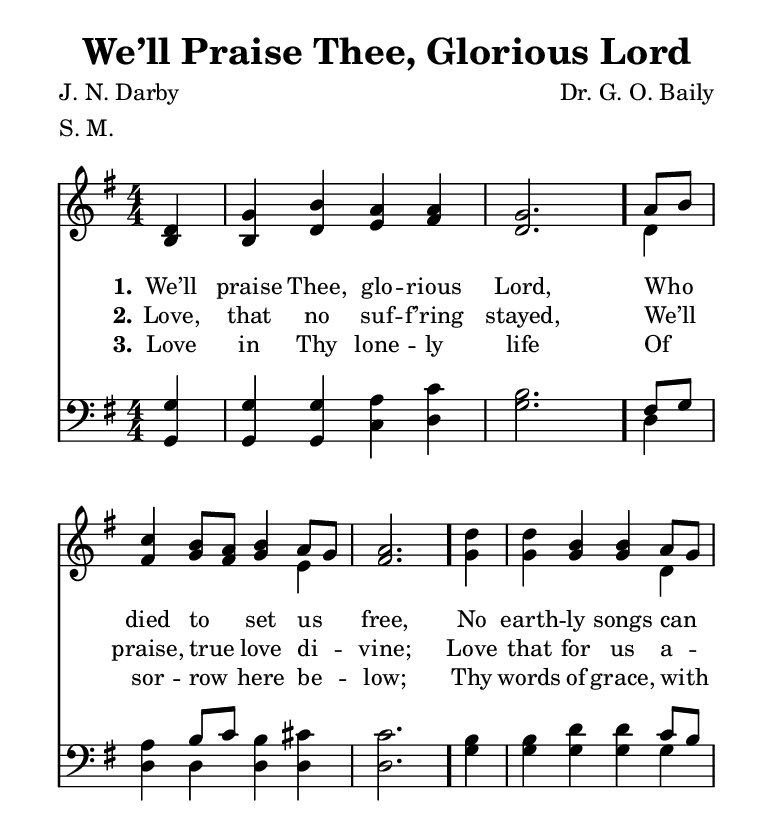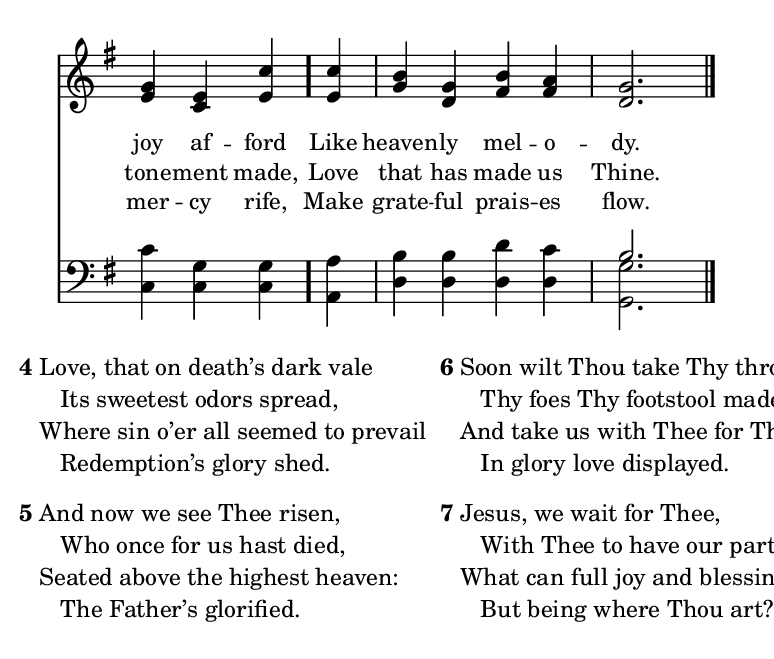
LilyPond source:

\include "common/global.ily"
\paper {
  \include "common/paper.ily"
  ragged-bottom = ##t
  score-markup-spacing.padding = 2
score-markup-spacing.basic-distance = 2

}

\header{
  hymnnumber = "266"
  title = "We’ll Praise Thee, Glorious Lord"
  tunename = "Armington" % not found at hymnary.org
  meter = "S. M."
  poet = "J. N. Darby" % see https://hymnary.org/text/well_praise_thee_glorious_lord
  composer = "Dr. G. O. Baily" % not found at hymnary.org
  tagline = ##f
}

global = {
  \include "common/overrides.ily"
  \override Staff.TimeSignature.style = #'numbered
  \time 4/4
  \override Score.MetronomeMark.transparent = ##t % hide all fermata changes too
  \tempo 4=80
  \key g \major
  \partial 4
  \autoBeamOff
}

notesSoprano = {
\global
\relative c' {

  d4 | g b a a | g2.
  a8[ b] | c4 b8[ a] b4 a8[ g] | a2. \eogbreak
  d4 | d b b a8[ g] | g4 e c'
  c4 | b4 g b a | g2.

  \bar "|."

}
}

notesAlto = {
\global
\relative e' {

  b4 | b d e fis | d2.
  d4 | fis g8[ fis] g4 e | fis2.
  g4 | g g g d | e c e
  e4 | g d fis fis | d2.

}
}

notesTenor = {
\global
\relative a {

  g4 | g g a c | b2.
  fis8[ g] | a4 b8[ c] b4 cis | c2.
  b4 | b d d c8[ b] | c4 g g
  a | b b d c | b2.

}
}

notesBass = {
\global
\relative f, {

  g4 | g g c d | g2.
  d4 | d d d d | d2.
  g4 | g g g g | c, c c
  a4 | d d d d | <g g,>2.

}
}

wordsA = \lyricmode {
\set stanza = "1."

We’ll praise Thee, glo -- rious Lord, \bar "."
Who died to set us free, \bar "."
No earth -- ly songs can joy af -- ford \bar "."
Like heaven -- ly mel -- o -- dy. \bar "."

}

wordsB = \lyricmode {
\set stanza = "2."

Love, that no suf -- f’ring stayed,
We’ll praise, true love di -- vine;
Love that for us a -- tone -- ment made,
Love that has made us Thine.

}

wordsC = \lyricmode {
\set stanza = "3."

Love in Thy lone -- ly life
Of sor -- row here be -- low;
Thy words of grace, with mer -- cy rife,
Make grate -- ful prais -- es flow.

}

wordsD = \markuplist {

\line { Love, that on death’s dark vale }
\line { { \hspace #2 } Its sweetest odors spread, }
\line { Where sin o’er all seemed to prevail }
\line { { \hspace #2 } Redemption’s glory shed. }

}

wordsE = \markuplist {

\line { And now we see Thee risen, }
\line { { \hspace #2 } Who once for us hast died, }
\line { Seated above the highest heaven: }
\line { { \hspace #2 } The Father’s glorified. }

}

wordsF = \markuplist {

\line { Soon wilt Thou take Thy throne, }
\line { { \hspace #2 } Thy foes Thy footstool made, }
\line { And take us with Thee for Thine own, }
\line { { \hspace #2 } In glory love displayed. }

}

wordsG = \markuplist {

\line { Jesus, we wait for Thee, }
\line { { \hspace #2 } With Thee to have our part; }
\line { What can full joy and blessing be }
\line { { \hspace #2 } But being where Thou art? }

}

\score {
  \context ChoirStaff <<
    \context Staff = upper <<
      \set Staff.autoBeaming = ##f
      \set ChoirStaff.systemStartDelimiter = #'SystemStartBar
      \set ChoirStaff.printPartCombineTexts = ##f
      \partcombine #'(2 . 11) \notesSoprano \notesAlto
      \context NullVoice = sopranos { \voiceOne << \notesSoprano >> }
      \context Lyrics = one   \lyricsto sopranos \wordsA
      \context Lyrics = two   \lyricsto sopranos \wordsB
      \context Lyrics = three \lyricsto sopranos \wordsC
    >>
    \context Staff = men <<
      \set Staff.autoBeaming = ##f
      \clef bass
      \set ChoirStaff.printPartCombineTexts = ##f
      \partcombine #'(2 . 11) \notesTenor \notesBass
    >>
  >>
  \layout {
    \include "common/layout.ily"
  }
  #(cond ((ly:get-option 'eog-midi-permitted) #{ \midi{
    \include "common/midi.ily"
  } #}))
}

\noPageBreak

\markup { \fontsize #0.3 \vcenter \column {
  \vspace #0.2 % not enough space for \vspace #1
  \fill-line {
    \null
    \column {
    \line{ \bold 4 \column { \wordsD } } \combine \null \vspace #0.4
    \line{ \bold 5 \column { \wordsE } }
    }
    \null
    \column {
    \line{ \bold 6 \column { \wordsF } } \combine \null \vspace #0.4
    \line{ \bold 7 \column { \wordsG } }
    }
    \null
  }
  \vspace #0.2 % not enough space for \vspace #1
} }

\version "2.19.49"  % necessary for upgrading to future LilyPond versions.

% vi:set et ts=2 sw=2 ai nocindent syntax=lilypond:
